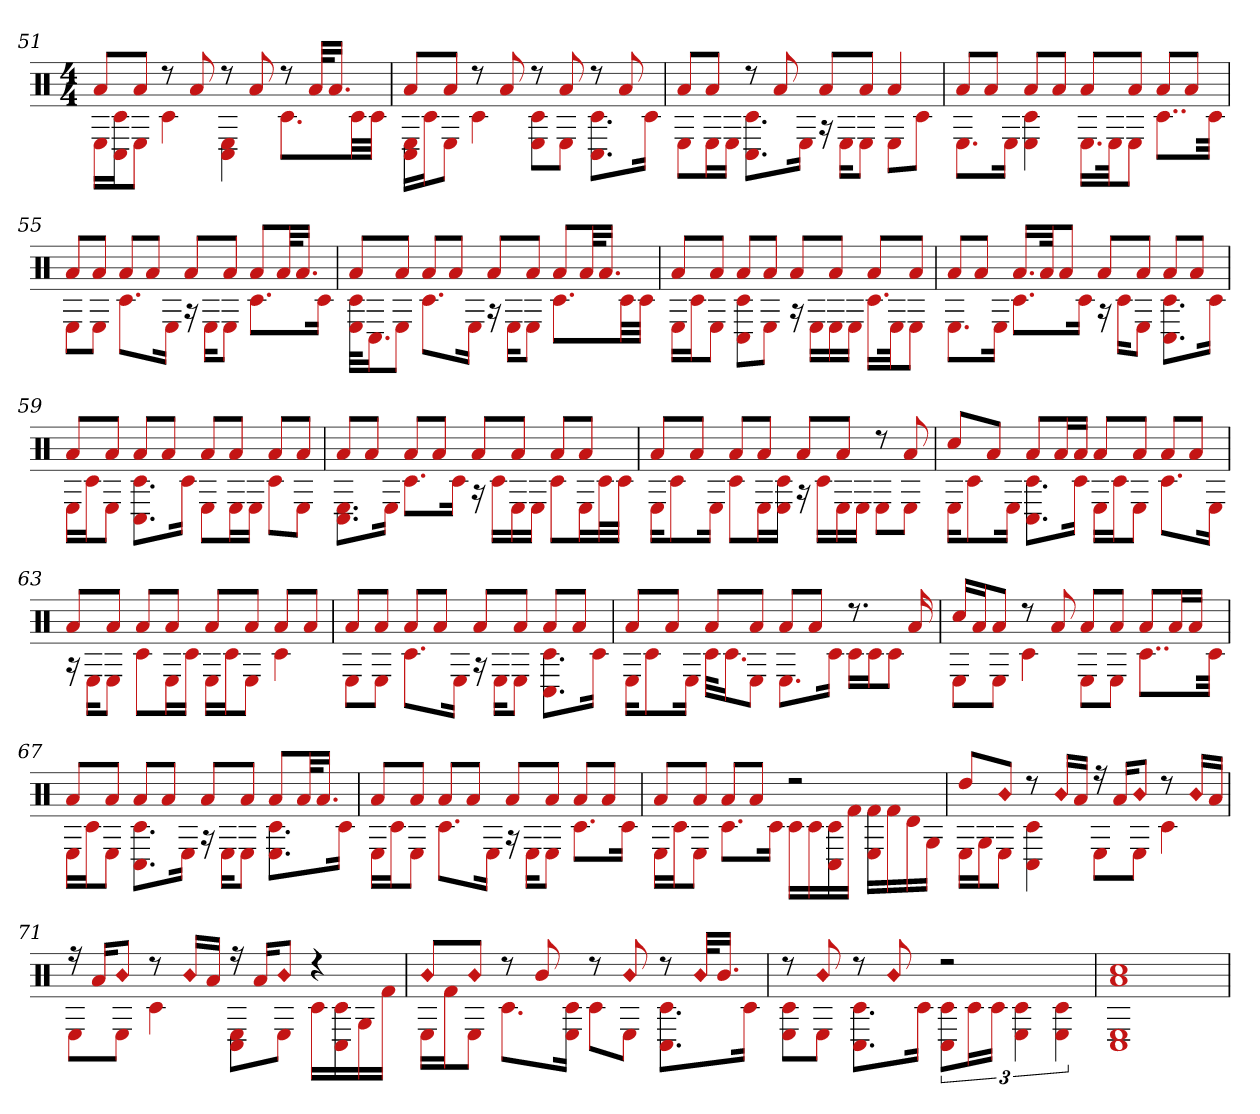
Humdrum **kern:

**kern
*part1
*staff1
*clefX
*k[]
*M4/4
=51
*^
8aL	16ELL
.	16C# 16c#J
8aJ	8EJ
8r	4c#
8a	.
8r	4C# 4E
8a	.
8r	8.c#L
32aKLL	.
16.aJJ	.
.	32c#LL
.	32c#JJJ
=52	=52
8aL	16E 16C#LL
.	16c#J
8aJ	8EJ
8r	4c#
8a	.
8r	8c# 8EL
8a	8EJ
8r	8.C# 8.c#L
8a	.
.	16c#Jk
=53	=53
8aL	8EL
8aJ	16EL
.	16EJJ
8r	8.C# 8.c#L
8a	.
.	16EJk
8aL	16r
.	16EKL
8aJ	8EJ
4a	8EL
.	8c#J
=54	=54
8aL	8.EL
8aJ	.
.	16EJk
8aL	4E 4c#
8aJ	.
8aL	16.ELL
.	32EJk
8aJ	8EJ
8aL	8..c#L
8aJ	.
.	32c#Jkk
=55	=55
8aL	8EL
8aJ	8EJ
8aL	8.c#L
8aJ	.
.	16EJk
8aL	16r
.	16EKL
8aJ	8EJ
8aL	8.c#L
32akL	.
16.aJJ	.
.	16c#Jk
=56	=56
8aL	32c# 32EKLL
.	16.C#J
8aJ	8EJ
8aL	8.c#L
8aJ	.
.	16EJk
8aL	16r
.	16EKL
8aJ	8EJ
8aL	8.c#L
32akL	.
16.aJJ	.
.	32c#LL
.	32c#JJJ
=57	=57
8aL	16ELL
.	16c#J
8aJ	8EJ
8aL	8C# 8c#L
8aJ	8EJ
8aL	16r
.	16ELL
8aJ	16E
.	16EJJ
8aL	16.c#LL
.	32EJk
8aJ	8EJ
=58	=58
8aL	8.EL
8aJ	.
.	16EJk
16.aLL	8.c#L
32aJk	.
8aJ	.
.	16c#Jk
8aL	16r
.	16c#KL
8aJ	8EJ
8aL	8.c# 8.C#L
8aJ	.
.	16c#Jk
=59	=59
8aL	16ELL
.	16c#J
8aJ	8EJ
8aL	8.C# 8.c#L
8aJ	.
.	16c#Jk
8aL	8EL
8aJ	16EL
.	16EJJ
8aL	8c#L
8aJ	8EJ
=60	=60
8aL	8.E 8.C#L
8aJ	.
.	16EJk
8aL	8.c#L
8aJ	.
.	16c#Jk
8aL	16r
.	16c#LL
8aJ	16E
.	16EJJ
8aL	8c#L
8aJ	16EL
.	32c#L
.	32c#JJJ
=61	=61
8aL	16EKL
.	8c#
8aJ	.
.	16EJk
8aL	8c#L
8aJ	16EL
.	16E 16c#JJ
8aL	16r
.	16c#LL
8aJ	16E
.	16EJJ
8r	8EL
8a	8EJ
=62	=62
8cc#L	16EKL
.	8c#
8aJ	.
.	16EJk
8aL	8.c# 8.C#L
16aL	.
16aJJ	16c#Jk
8aL	16ELL
.	16c#J
8aJ	8EJ
8aL	8.c#L
8aJ	.
.	16EJk
=63	=63
8aL	16r
.	16EKL
8aJ	8EJ
8aL	8c#L
8aJ	16EL
.	16c#JJ
8aL	16ELL
.	16c#J
8aJ	8EJ
8aL	4c#
8aJ	.
=64	=64
8aL	8EL
8aJ	8EJ
8aL	8.c#L
8aJ	.
.	16EJk
8aL	16r
.	16EKL
8aJ	8EJ
8aL	8.c# 8.C#L
8aJ	.
.	16c#Jk
=65	=65
8aL	16EKL
.	8c#
8aJ	.
.	16EJk
8aL	32c#KLL
.	16.c#J
8aJ	8EJ
8aL	8.EL
8aJ	.
.	16c#Jk
8.r	16c#LL
.	16c#J
.	8c#J
16a	.
=66	=66
16cc#LL	8EL
16aJ	.
8aJ	8EJ
8r	4c#
8a	.
8aL	8EL
8aJ	8EJ
8aL	8..c#L
16aL	.
16aJJ	.
.	32c#Jkk
=67	=67
8aL	16ELL
.	16c#J
8aJ	8EJ
8aL	8.c# 8.C#L
8aJ	.
.	16EJk
8aL	16r
.	16EKL
8aJ	8EJ
8aL	8.E 8.c#L
32akL	.
16.aJJ	.
.	16c#Jk
=68	=68
8aL	16ELL
.	16c#J
8aJ	8EJ
8aL	8.c#L
8aJ	.
.	16EJk
8aL	16r
.	16EKL
8aJ	8EJ
8aL	8.c#L
8aJ	.
.	16c#Jk
=69	=69
8aL	16ELL
.	16c#J
8aJ	8EJ
8aL	8.c#L
8aJ	.
.	16c#Jk
2r	16c#LL
.	16c#
.	16c# 16C#
.	16f#JJ
.	16E 16f#LL
.	16f#
.	16d
.	16GJJ
=70	=70
8ddL	16ELL
.	16GJ
!LO:N:head=diamond	!
8bJ	8EJ
8r	4c# 4C#
!LO:N:head=diamond	!
16bLL	.
16aJJ	.
16r	8EL
16aKL	.
!LO:N:head=diamond	!
8bJ	8EJ
8r	4c#
!LO:N:head=diamond	!
16bLL	.
16aJJ	.
=71	=71
16r	8EL
16aKL	.
!LO:N:head=diamond	!
8bJ	8EJ
8r	4c#
!LO:N:head=diamond	!
16bLL	.
16aJJ	.
16r	8E 8C#L
16aKL	.
!LO:N:head=diamond	!
8bJ	8EJ
4r	16c#LL
.	16c# 16C#
.	16G
.	16f#JJ
=72	=72
!LO:N:head=diamond	!
8bL	16ELL
.	16f#J
!LO:N:head=diamond	!
8bJ	8EJ
8r	8.c#L
8b	.
.	16c# 16EJk
8r	8c#L
!LO:N:head=diamond	!
8b	8EJ
8r	8.c# 8.C#L
!LO:N:head=diamond	!
32bKLL	.
16.bJJ	.
.	16c#Jk
=73	=73
8r	8E 8c#L
!LO:N:head=diamond	!
8b	8EJ
8r	8.c# 8.C#L
!LO:N:head=diamond	!
8b	.
.	16c#Jk
2r	12C# 12c#L
.	24c#L
.	24c#JJ
.	6E 6c#
.	6c# 6E
=74	=74
1a 1cc#	1E 1C#
*v	*v
=
*-
